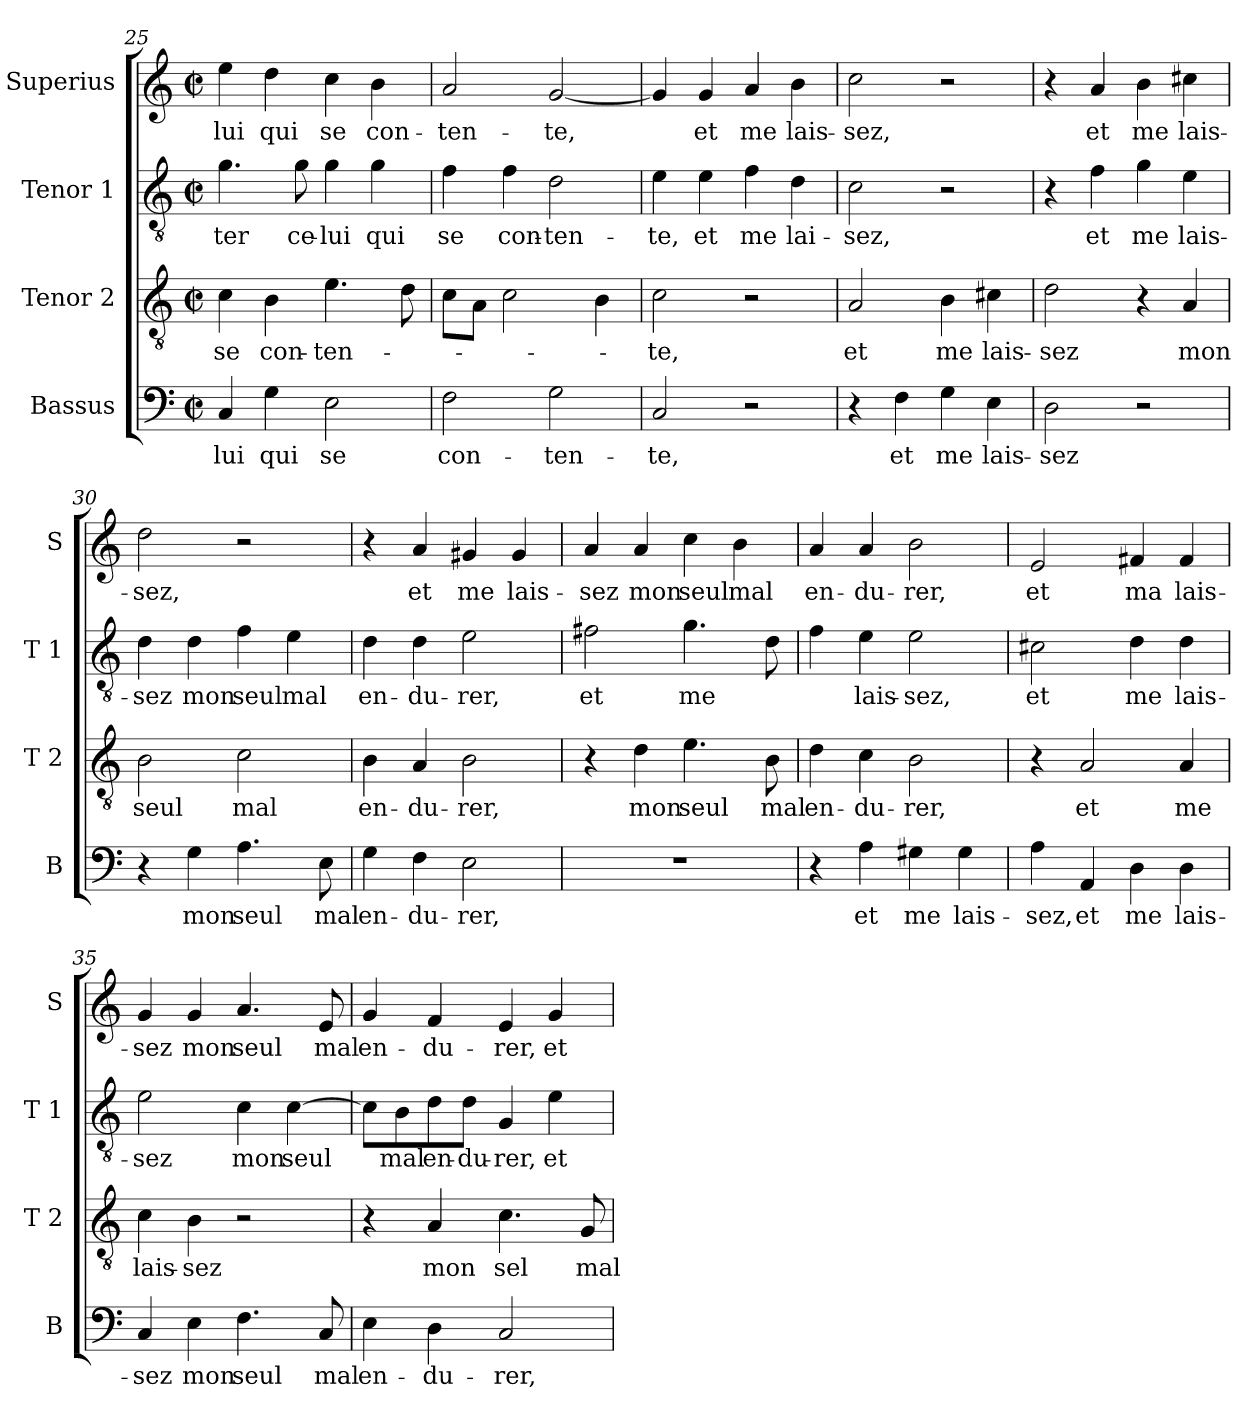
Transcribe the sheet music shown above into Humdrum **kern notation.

**kern	**text	**kern	**text	**kern	**text	**kern	**text
*part4	*part4	*part3	*part3	*part2	*part2	*part1	*part1
*staff4	*staff4	*staff3	*staff3	*staff2	*staff2	*staff1	*staff1
*I"Bassus	*	*I"Tenor 2	*	*I"Tenor 1	*	*I"Superius	*
*I'B	*	*I'T 2	*	*I'T 1	*	*I'S	*
*clefF4	*	*clefGv2	*	*clefGv2	*	*clefG2	*
*k[]	*	*k[]	*	*k[]	*	*k[]	*
*C:	*	*C:	*	*C:	*	*C:	*
*M2/2	*	*M2/2	*	*M2/2	*	*M2/2	*
*met(c|)	*	*met(c|)	*	*met(c|)	*	*met(c|)	*
=25	=25	=25	=25	=25	=25	=25	=25
4C/	-lui	4c\	se	4.g\	-ter	4ee\	-lui
4G\	qui	4B\	con-	.	.	4dd\	qui
.	.	.	.	8g\	ce-	.	.
2E\	se	4.e\	-ten-	4g\	-lui	4cc\	se
.	.	.	.	4g\	qui	4b\	con-
.	.	8d\	.	.	.	.	.
=26	=26	=26	=26	=26	=26	=26	=26
2F\	con-	8c\L	.	4f\	se	2a/	-ten-
.	.	8A\J	.	.	.	.	.
.	.	2c\	.	4f\	con-	.	.
2G\	-ten-	.	.	2d\	-ten-	[2g/	-te,
.	.	4B\	.	.	.	.	.
=27	=27	=27	=27	=27	=27	=27	=27
2C/	-te,	2c\	-te,	4e\	-te,	4g/]	.
.	.	.	.	4e\	et	4g/	et
2r	.	2r	.	4f\	me	4a/	me
.	.	.	.	4d\	lai-	4b\	lais-
!!LO:LB:g=z
=28	=28	=28	=28	=28	=28	=28	=28
4r	.	2A/	et	2c\	-sez,	2cc\	-sez,
4F\	et	.	.	.	.	.	.
4G\	me	4B\	me	2r	.	2r	.
4E\	lais-	4c#X\	lais-	.	.	.	.
=29	=29	=29	=29	=29	=29	=29	=29
2D\	-sez	2d\	-sez	4r	.	4r	.
.	.	.	.	4f\	et	4a/	et
2r	.	4r	.	4g\	me	4b\	me
.	.	4A/	mon	4e\	lais-	4cc#X\	lais-
=30	=30	=30	=30	=30	=30	=30	=30
4r	.	2B\	seul	4d\	-sez	2dd\	-sez,
4G\	mon	.	.	4d\	mon	.	.
4.A\	seul	2c\	mal	4f\	seul	2r	.
.	.	.	.	4e\	mal	.	.
8E\	mal	.	.	.	.	.	.
=31	=31	=31	=31	=31	=31	=31	=31
4G\	en-	4B\	en-	4d\	en-	4r	.
4F\	-du-	4A/	-du-	4d\	-du-	4a/	et
2E\	-rer,	2B\	-rer,	2e\	-rer,	4g#X/	me
.	.	.	.	.	.	4g#/	lais-
=32	=32	=32	=32	=32	=32	=32	=32
1r	.	4r	.	2f#X\	et	4a/	-sez
.	.	4d\	mon	.	.	4a/	mon
.	.	4.e\	seul	4.g\	me	4cc\	seul
.	.	.	.	.	.	4b\	mal
.	.	8B\	mal	8d\	.	.	.
!!LO:PB:g=z
=33	=33	=33	=33	=33	=33	=33	=33
4r	.	4d\	en-	4f\	.	4a/	en-
4A\	et	4c\	-du-	4e\	lais-	4a/	-du-
4G#X\	me	2B\	-rer,	2e\	-sez,	2b\	-rer,
4G#\	lais-	.	.	.	.	.	.
=34	=34	=34	=34	=34	=34	=34	=34
4A\	-sez,	4r	.	2c#X\	et	2e/	et
4AA/	et	2A/	et	.	.	.	.
4D\	me	.	.	4d\	me	4f#X/	ma
4D\	lais-	4A/	me	4d\	lais-	4f#/	lais-
=35	=35	=35	=35	=35	=35	=35	=35
4C/	-sez	4c\	lais-	2e\	-sez	4g/	-sez
4E\	mon	4B\	-sez	.	.	4g/	mon
4.F\	seul	2r	.	4c\	mon	4.a/	seul
.	.	.	.	[4c\	seul	.	.
8C/	mal	.	.	.	.	8e/	mal
=36	=36	=36	=36	=36	=36	=36	=36
4E\	en-	4r	.	8c\L]	.	4g/	en-
.	.	.	.	8B\	mal	.	.
4D\	-du-	4A/	mon	8d\	en-	4f/	-du-
.	.	.	.	8d\J	-du-	.	.
2C/	-rer,	4.c\	sel	4G/	-rer,	4e/	-rer,
.	.	.	.	4e\	et	4g/	et
.	.	8G/	mal	.	.	.	.
=	=	=	=	=	=	=	=
*-	*-	*-	*-	*-	*-	*-	*-
